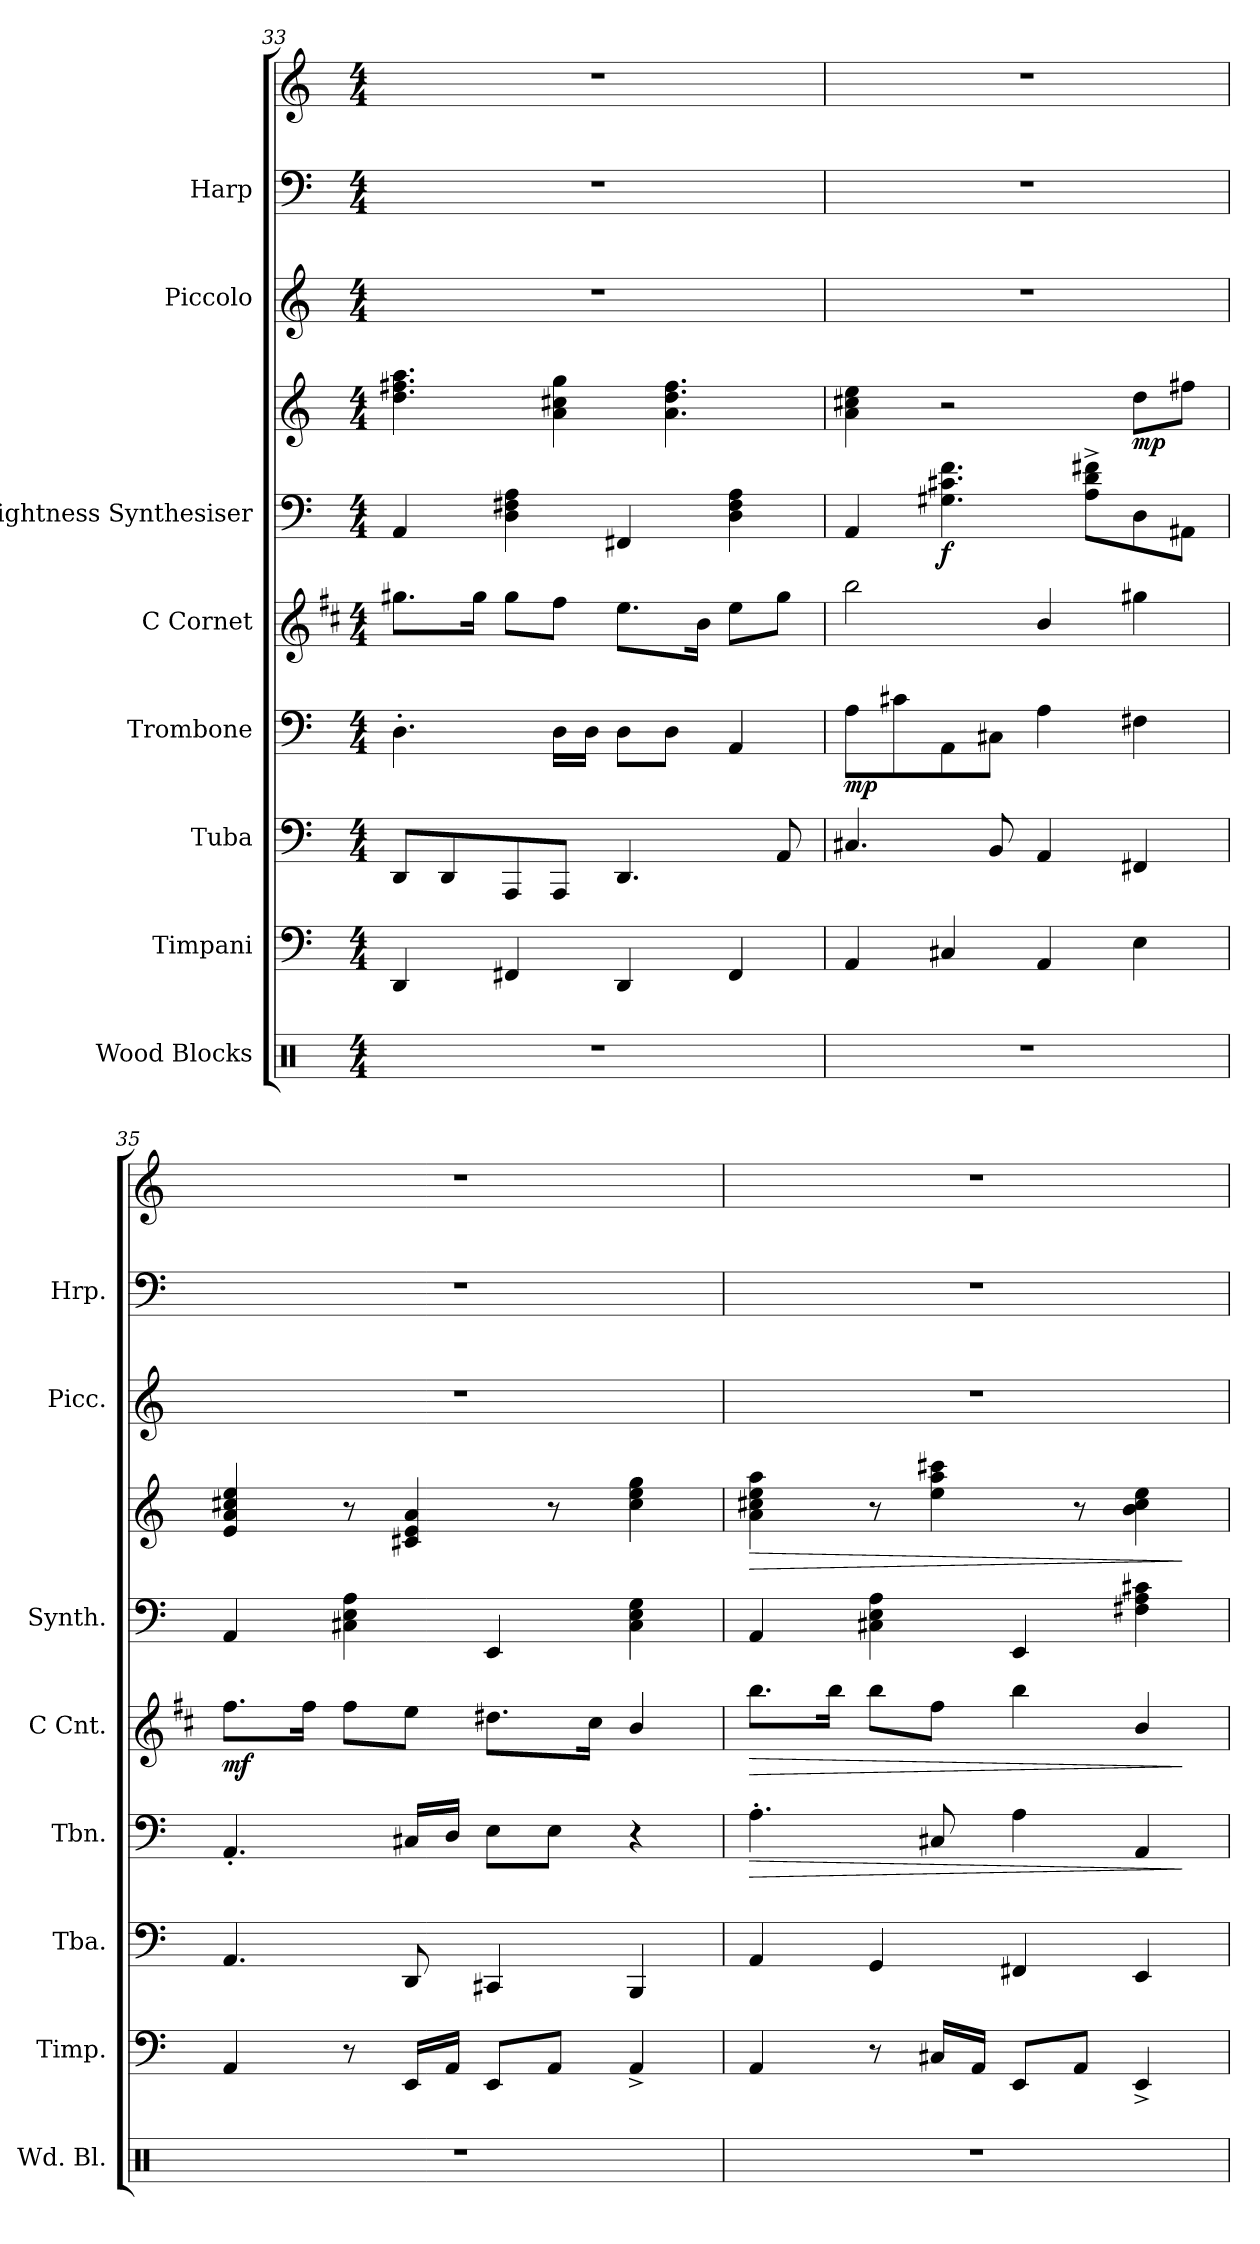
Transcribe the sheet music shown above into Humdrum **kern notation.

**kern	**kern	**kern	**kern	**dynam	**kern	**dynam	**kern	**kern	**dynam	**kern	**kern	**kern
*part8	*part7	*part6	*part5	*part5	*part4	*part4	*part3	*part3	*part3	*part2	*part1	*part1
*staff10	*staff9	*staff8	*staff7	*staff7	*staff6	*staff6	*staff5	*staff4	*staff4/5	*staff3	*staff2	*staff1
*I"Wood Blocks	*I"Timpani	*I"Tuba	*I"Trombone	*	*I"C Cornet	*	*I"Brightness Synthesiser	*	*	*I"Piccolo	*I"Harp	*
*I'Wd. Bl.	*I'Timp.	*I'Tba.	*I'Tbn.	*	*I'C Cnt.	*	*I'Synth.	*	*	*I'Picc.	*I'Hrp.	*
*clefX	*clefF4	*clefF4	*clefF4	*	*clefG2	*	*clefF4	*clefG2	*	*clefG2	*clefF4	*clefG2
*	*	*	*	*	*ITrd1c2	*	*	*	*	*ITrd-7c-12	*	*
*k[]	*k[]	*k[]	*k[]	*	*k[]	*	*k[]	*k[]	*	*k[]	*k[]	*k[]
*M4/4	*M4/4	*M4/4	*M4/4	*	*M4/4	*	*M4/4	*M4/4	*	*M4/4	*M4/4	*M4/4
=33	=33	=33	=33	=33	=33	=33	=33	=33	=33	=33	=33	=33
1r	4DD/	8DD/L	4.D'\	.	8.ff#X\L	.	4AA/	4.dd\ 4.ff#X\ 4.aa\	.	1r	1r	1r
.	.	8DD/	.	.	.	.	.	.	.	.	.	.
.	.	.	.	.	16ff#\Jk	.	.	.	.	.	.	.
.	4FF#X/	8AAA/	.	.	8ff#\L	.	4D\ 4F#X\ 4A\	.	.	.	.	.
.	.	8AAA/J	16D\LL	.	8ee\J	.	.	4a\ 4cc#X\ 4gg\	.	.	.	.
.	.	.	16D\JJ	.	.	.	.	.	.	.	.	.
.	4DD/	4.DD/	8D\L	.	8.dd\L	.	4FF#X/	.	.	.	.	.
.	.	.	8D\J	.	.	.	.	4.a\ 4.dd\ 4.ff#\	.	.	.	.
.	.	.	.	.	16a\Jk	.	.	.	.	.	.	.
.	4FF#/	.	4AA/	.	8dd\L	.	4D\ 4F#\ 4A\	.	.	.	.	.
.	.	8AA/	.	.	8ff#\J	.	.	.	.	.	.	.
!!LO:PB:g=z
=34	=34	=34	=34	=34	=34	=34	=34	=34	=34	=34	=34	=34
!	!	!	!	!LO:DY:b	!	!	!	!	!	!	!	!
1r	4AA/	4.C#X/	8A\L	mp	2aa\	.	4AA/	4a\ 4cc#X\ 4ee\	.	1r	1r	1r
.	.	.	8c#X\	.	.	.	.	.	.	.	.	.
!	!	!	!	!	!	!	!	!	!LO:DY:b=2	!	!	!
.	4C#X/	.	8AA\	.	.	.	4.G#X\ 4.c#X\ 4.f\	2r	f	.	.	.
.	.	8BB/	8C#X\J	.	.	.	.	.	.	.	.	.
.	4AA/	4AA/	4A\	.	4a/	.	.	.	.	.	.	.
.	.	.	.	.	.	.	8A\^ 8d\^ 8f#X\^L	.	.	.	.	.
!	!	!	!	!	!	!	!	!	!LO:DY:b	!	!	!
.	4E\	4FF#X/	4F#X\	.	4ff#X\	.	8D\	8dd\L	mp	.	.	.
.	.	.	.	.	.	.	8AA#X\J	8ff#X\J	.	.	.	.
=35	=35	=35	=35	=35	=35	=35	=35	=35	=35	=35	=35	=35
!	!	!	!	!	!	!LO:DY:b	!	!	!	!	!	!
1r	4AA/	4.AA/	4.AA'/	.	8.ee\L	mf	4AA/	4e/ 4a/ 4cc#X/ 4ee/	.	1r	1r	1r
.	.	.	.	.	16ee\Jk	.	.	.	.	.	.	.
.	8r	.	.	.	8ee\L	.	4C#X\ 4E\ 4A\	8r	.	.	.	.
.	16EE/LL	8DD/	16C#X/LL	.	8dd\J	.	.	4c#X/ 4e/ 4a/	.	.	.	.
.	16AA/JJ	.	16D/JJ	.	.	.	.	.	.	.	.	.
.	8EE/L	4CC#X/	8E\L	.	8.cc#X\L	.	4EE/	.	.	.	.	.
.	8AA/J	.	8E\J	.	.	.	.	8r	.	.	.	.
.	.	.	.	.	16b\Jk	.	.	.	.	.	.	.
.	4AA^/	4BBB/	4r	.	4a/	.	4C#\ 4E\ 4G\	4cc#\ 4ee\ 4gg\	.	.	.	.
=36	=36	=36	=36	=36	=36	=36	=36	=36	=36	=36	=36	=36
!	!	!	!	!LO:HP:b	!	!LO:HP:b	!	!	!LO:HP:b	!	!	!
1r	4AA/	4AA/	4.A'\	>	8.aa\L	>	4AA/	4a\ 4cc#X\ 4ee\ 4aa\	>	1r	1r	1r
.	.	.	.	.	16aa\Jk	.	.	.	.	.	.	.
.	8r	4GG/	.	.	8aa\L	.	4C#X\ 4E\ 4A\	8r	.	.	.	.
.	16C#X/LL	.	8C#X/	.	8ee\J	.	.	4ee\ 4aa\ 4ccc#X\	.	.	.	.
.	16AA/JJ	.	.	.	.	.	.	.	.	.	.	.
.	8EE/L	4FF#X/	4A\	.	4aa\	.	4EE/	.	.	.	.	.
.	8AA/J	.	.	.	.	.	.	8r	.	.	.	.
.	4EE^/	4EE/	4AA/	.	4a/	.	4F#X\ 4A\ 4c#X\	4b\ 4cc#\ 4ee\	.	.	.	.
.	.	.	.	]	.	]	.	.	]	.	.	.
=	=	=	=	=	=	=	=	=	=	=	=	=
*-	*-	*-	*-	*-	*-	*-	*-	*-	*-	*-	*-	*-
